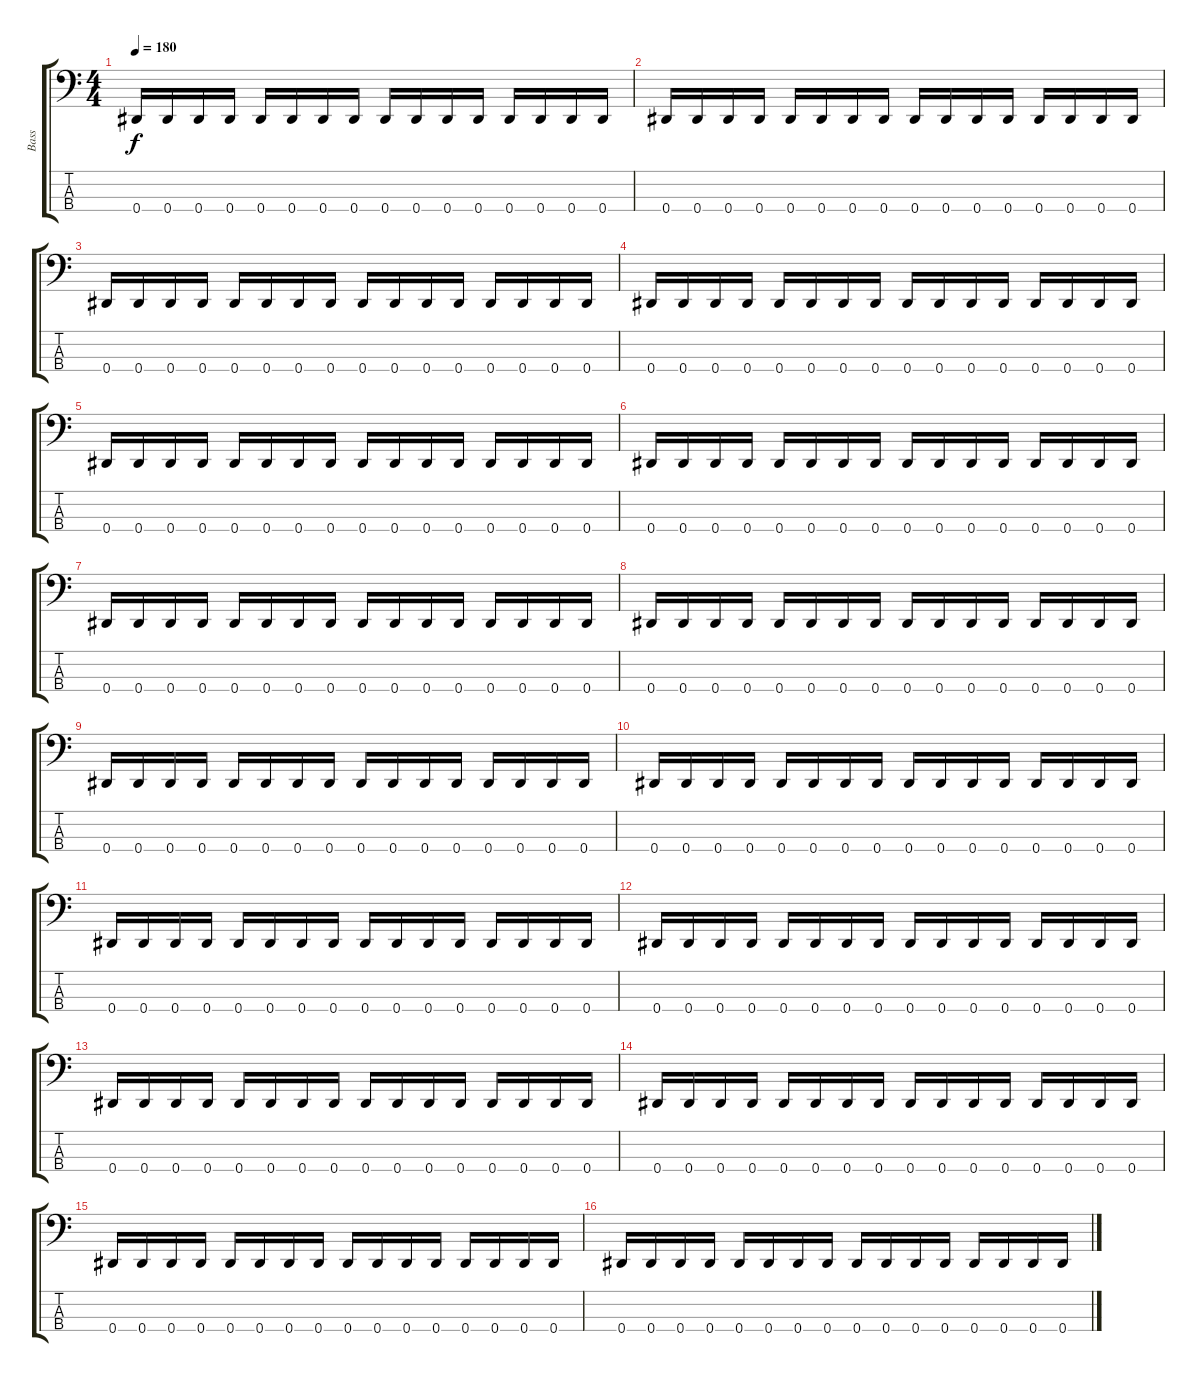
\track ("Bass" "Bass") {instrument electricbasspick}
\staff {score tabs}
\tuning (Gb2 Db2 Ab1 Eb1) {hide}
\ts (4 4)
\tempo 180
\clef f4
\ks c
0.4.16{dy f instrument electricbasspick} 0.4.16 0.4.16 0.4.16 0.4.16 0.4.16 0.4.16 0.4.16 0.4.16 0.4.16 0.4.16 0.4.16 0.4.16 0.4.16 0.4.16 0.4.16 |
0.4.16 0.4.16 0.4.16 0.4.16 0.4.16 0.4.16 0.4.16 0.4.16 0.4.16 0.4.16 0.4.16 0.4.16 0.4.16 0.4.16 0.4.16 0.4.16 |
0.4.16 0.4.16 0.4.16 0.4.16 0.4.16 0.4.16 0.4.16 0.4.16 0.4.16 0.4.16 0.4.16 0.4.16 0.4.16 0.4.16 0.4.16 0.4.16 |
0.4.16 0.4.16 0.4.16 0.4.16 0.4.16 0.4.16 0.4.16 0.4.16 0.4.16 0.4.16 0.4.16 0.4.16 0.4.16 0.4.16 0.4.16 0.4.16 |
0.4.16 0.4.16 0.4.16 0.4.16 0.4.16 0.4.16 0.4.16 0.4.16 0.4.16 0.4.16 0.4.16 0.4.16 0.4.16 0.4.16 0.4.16 0.4.16 |
0.4.16 0.4.16 0.4.16 0.4.16 0.4.16 0.4.16 0.4.16 0.4.16 0.4.16 0.4.16 0.4.16 0.4.16 0.4.16 0.4.16 0.4.16 0.4.16 |
0.4.16 0.4.16 0.4.16 0.4.16 0.4.16 0.4.16 0.4.16 0.4.16 0.4.16 0.4.16 0.4.16 0.4.16 0.4.16 0.4.16 0.4.16 0.4.16 |
0.4.16 0.4.16 0.4.16 0.4.16 0.4.16 0.4.16 0.4.16 0.4.16 0.4.16 0.4.16 0.4.16 0.4.16 0.4.16 0.4.16 0.4.16 0.4.16 |
0.4.16 0.4.16 0.4.16 0.4.16 0.4.16 0.4.16 0.4.16 0.4.16 0.4.16 0.4.16 0.4.16 0.4.16 0.4.16 0.4.16 0.4.16 0.4.16 |
0.4.16 0.4.16 0.4.16 0.4.16 0.4.16 0.4.16 0.4.16 0.4.16 0.4.16 0.4.16 0.4.16 0.4.16 0.4.16 0.4.16 0.4.16 0.4.16 |
0.4.16 0.4.16 0.4.16 0.4.16 0.4.16 0.4.16 0.4.16 0.4.16 0.4.16 0.4.16 0.4.16 0.4.16 0.4.16 0.4.16 0.4.16 0.4.16 |
0.4.16 0.4.16 0.4.16 0.4.16 0.4.16 0.4.16 0.4.16 0.4.16 0.4.16 0.4.16 0.4.16 0.4.16 0.4.16 0.4.16 0.4.16 0.4.16 |
0.4.16 0.4.16 0.4.16 0.4.16 0.4.16 0.4.16 0.4.16 0.4.16 0.4.16 0.4.16 0.4.16 0.4.16 0.4.16 0.4.16 0.4.16 0.4.16 |
0.4.16 0.4.16 0.4.16 0.4.16 0.4.16 0.4.16 0.4.16 0.4.16 0.4.16 0.4.16 0.4.16 0.4.16 0.4.16 0.4.16 0.4.16 0.4.16 |
0.4.16 0.4.16 0.4.16 0.4.16 0.4.16 0.4.16 0.4.16 0.4.16 0.4.16 0.4.16 0.4.16 0.4.16 0.4.16 0.4.16 0.4.16 0.4.16 |
0.4.16 0.4.16 0.4.16 0.4.16 0.4.16 0.4.16 0.4.16 0.4.16 0.4.16 0.4.16 0.4.16 0.4.16 0.4.16 0.4.16 0.4.16 0.4.16
